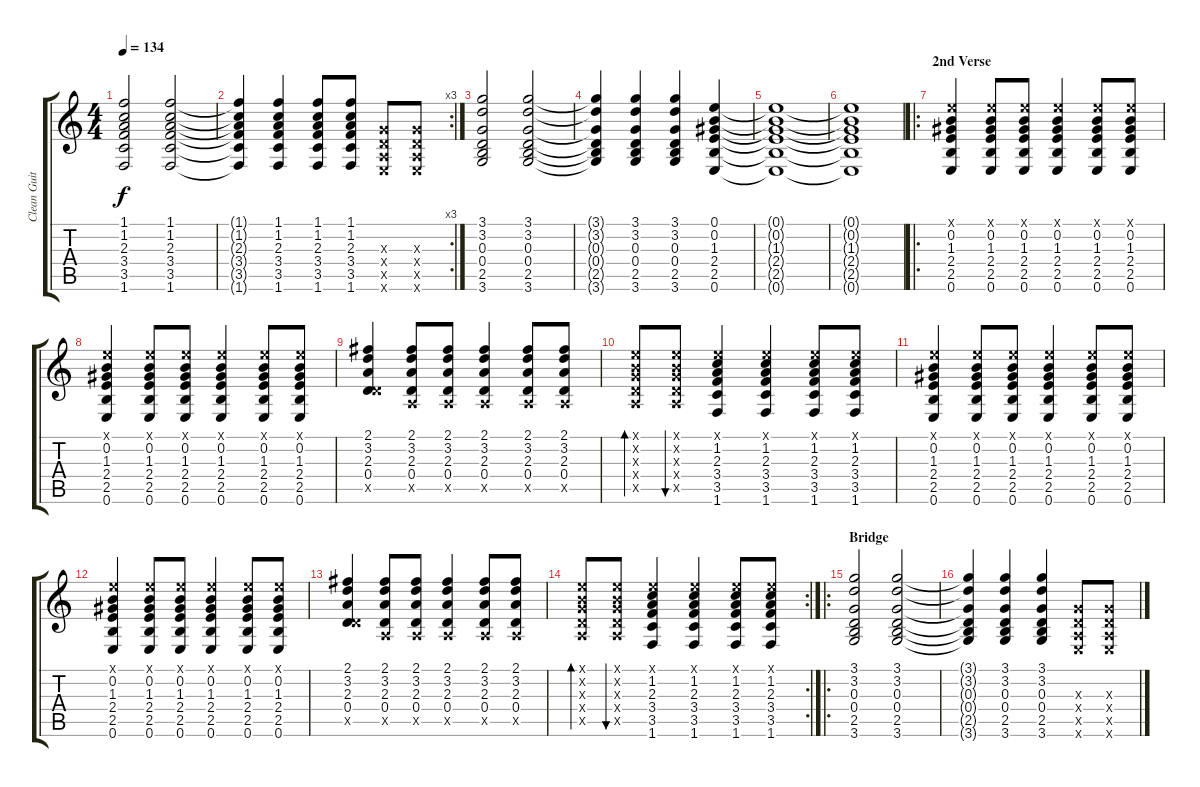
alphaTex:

\track ("Clean Guitar" "Clean Guit") {instrument electricguitarclean}
\staff {score tabs}
\tuning (E4 B3 G3 D3 A2 E2) {hide}
\ts (4 4)
\tempo 134
\clef g2
\ks c
(1.1 1.2 2.3 3.4 3.5 1.6).2{dy f} (1.1 1.2 2.3 3.4 3.5 1.6).2 |
\rc 3
(1.1{t} 1.2{t} 2.3{t} 3.4{t} 3.5{t} 1.6{t}).4 (1.1 1.2 2.3 3.4 3.5 1.6).4 (1.1 1.2 2.3 3.4 3.5 1.6).8 (1.1 1.2 2.3 3.4 3.5 1.6).8 (0.3{x} 0.4{x} 0.5{x} 0.6{x}).8 (0.3{x} 0.4{x} 0.5{x} 0.6{x}).8 |
(3.1 3.2 0.3 0.4 2.5 3.6).2 (3.1 3.2 0.3 0.4 2.5 3.6).2 |
(3.1{t} 3.2{t} 0.3{t} 0.4{t} 2.5{t} 3.6{t}).4 (3.1 3.2 0.3 0.4 2.5 3.6).4 (3.1 3.2 0.3 0.4 2.5 3.6).4 (0.1 0.2 1.3 2.4 2.5 0.6).4 |
(0.1{t} 0.2{t} 1.3{t} 2.4{t} 2.5{t} 0.6{t}).1 |
(0.1{t} 0.2{t} 1.3{t} 2.4{t} 2.5{t} 0.6{t}).1 |
\ro
\section ("" "2nd Verse")
(0.1{x} 0.2 1.3 2.4 2.5 0.6).4 (0.1{x} 0.2 1.3 2.4 2.5 0.6).8 (0.1{x} 0.2 1.3 2.4 2.5 0.6).8 (0.1{x} 0.2 1.3 2.4 2.5 0.6).4 (0.1{x} 0.2 1.3 2.4 2.5 0.6).8 (0.1{x} 0.2 1.3 2.4 2.5 0.6).8 |
(0.1{x} 0.2 1.3 2.4 2.5 0.6).4 (0.1{x} 0.2 1.3 2.4 2.5 0.6).8 (0.1{x} 0.2 1.3 2.4 2.5 0.6).8 (0.1{x} 0.2 1.3 2.4 2.5 0.6).4 (0.1{x} 0.2 1.3 2.4 2.5 0.6).8 (0.1{x} 0.2 1.3 2.4 2.5 0.6).8 |
(2.1 3.2 2.3 0.4 5.5{x}).4 (2.1 3.2 2.3 0.4 0.5{x}).8 (2.1 3.2 2.3 0.4 0.5{x}).8 (2.1 3.2 2.3 0.4 0.5{x}).4 (2.1 3.2 2.3 0.4 0.5{x}).8 (2.1 3.2 2.3 0.4 0.5{x}).8 |
(0.1{x} 0.2{x} 0.3{x} 0.4{x} 0.5{x}).8{bd 30} (0.1{x} 0.2{x} 0.3{x} 0.4{x} 0.5{x}).8{bu 30} (0.1{x} 1.2 2.3 3.4 3.5 1.6).4 (0.1{x} 1.2 2.3 3.4 3.5 1.6).4 (0.1{x} 1.2 2.3 3.4 3.5 1.6).8 (0.1{x} 1.2 2.3 3.4 3.5 1.6).8 |
(0.1{x} 0.2 1.3 2.4 2.5 0.6).4 (0.1{x} 0.2 1.3 2.4 2.5 0.6).8 (0.1{x} 0.2 1.3 2.4 2.5 0.6).8 (0.1{x} 0.2 1.3 2.4 2.5 0.6).4 (0.1{x} 0.2 1.3 2.4 2.5 0.6).8 (0.1{x} 0.2 1.3 2.4 2.5 0.6).8 |
(0.1{x} 0.2 1.3 2.4 2.5 0.6).4 (0.1{x} 0.2 1.3 2.4 2.5 0.6).8 (0.1{x} 0.2 1.3 2.4 2.5 0.6).8 (0.1{x} 0.2 1.3 2.4 2.5 0.6).4 (0.1{x} 0.2 1.3 2.4 2.5 0.6).8 (0.1{x} 0.2 1.3 2.4 2.5 0.6).8 |
(2.1 3.2 2.3 0.4 5.5{x}).4 (2.1 3.2 2.3 0.4 0.5{x}).8 (2.1 3.2 2.3 0.4 0.5{x}).8 (2.1 3.2 2.3 0.4 0.5{x}).4 (2.1 3.2 2.3 0.4 0.5{x}).8 (2.1 3.2 2.3 0.4 0.5{x}).8 |
\rc 2
(0.1{x} 0.2{x} 0.3{x} 0.4{x} 0.5{x}).8{bd 30} (0.1{x} 0.2{x} 0.3{x} 0.4{x} 0.5{x}).8{bu 30} (0.1{x} 1.2 2.3 3.4 3.5 1.6).4 (0.1{x} 1.2 2.3 3.4 3.5 1.6).4 (0.1{x} 1.2 2.3 3.4 3.5 1.6).8 (0.1{x} 1.2 2.3 3.4 3.5 1.6).8 |
\ro
\section ("" "Bridge")
(3.1 3.2 0.3 0.4 2.5 3.6).2 (3.1 3.2 0.3 0.4 2.5 3.6).2 |
(3.1{t} 3.2{t} 0.3{t} 0.4{t} 2.5{t} 3.6{t}).4 (3.1 3.2 0.3 0.4 2.5 3.6).4 (3.1 3.2 0.3 0.4 2.5 3.6).4 (0.3{x} 0.4{x} 0.5{x} 0.6{x}).8 (0.3{x} 0.4{x} 0.5{x} 0.6{x}).8
